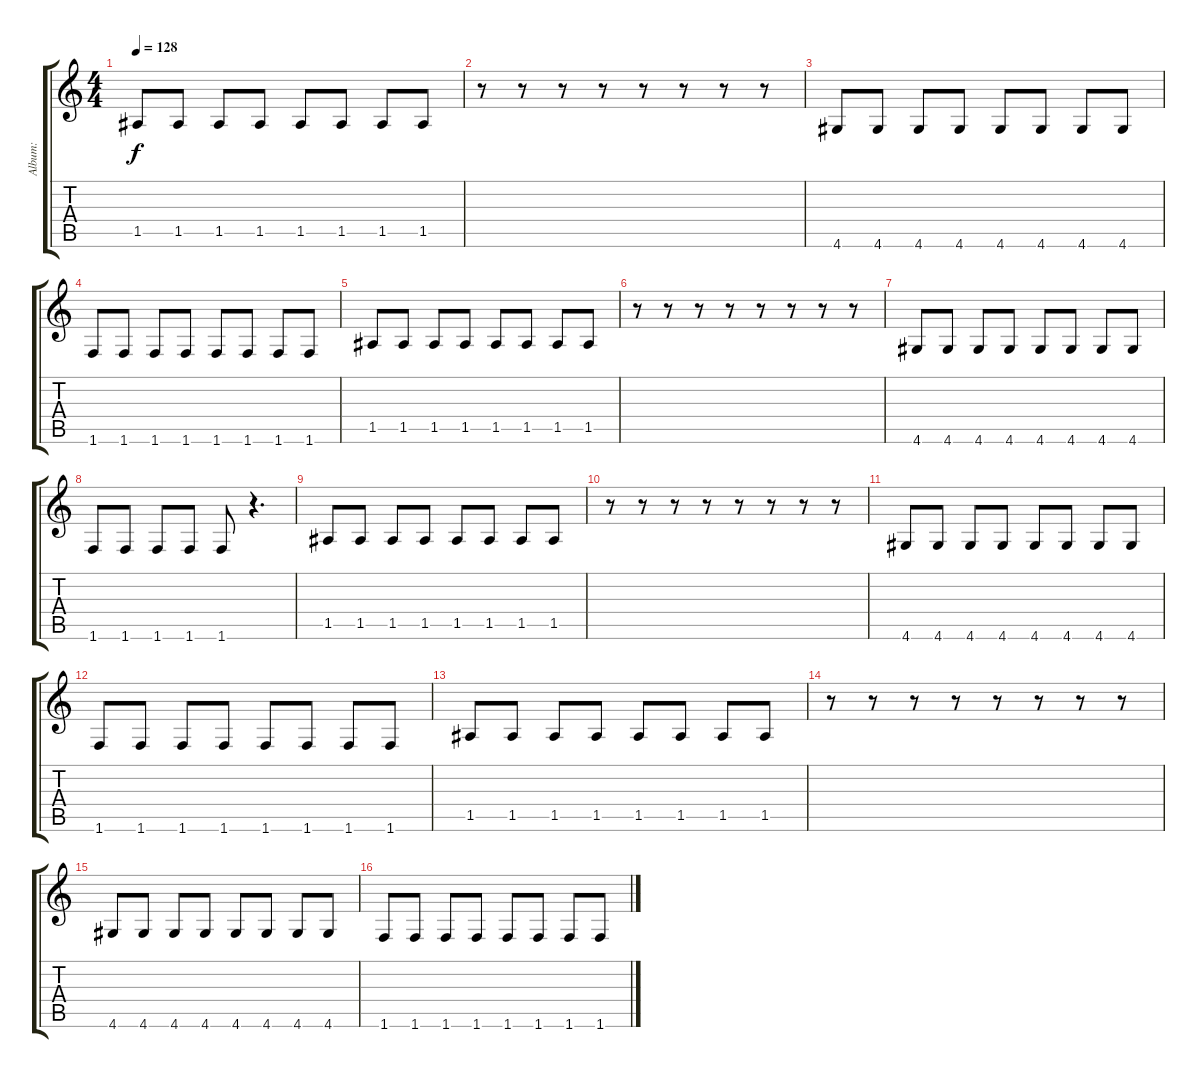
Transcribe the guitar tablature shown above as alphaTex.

\track ("Album:" "Album:") {instrument synthbass1}
\staff {score tabs}
\tuning (E4 B3 G3 D3 A2 E2) {hide}
\ts (4 4)
\tempo 128
\clef g2
\ks c
1.5.8{dy f} 1.5.8 1.5.8 1.5.8 1.5.8 1.5.8 1.5.8 1.5.8 |
r.8 r.8 r.8 r.8 r.8 r.8 r.8 r.8 |
4.6.8 4.6.8 4.6.8 4.6.8 4.6.8 4.6.8 4.6.8 4.6.8 |
1.6.8 1.6.8 1.6.8 1.6.8 1.6.8 1.6.8 1.6.8 1.6.8 |
1.5.8 1.5.8 1.5.8 1.5.8 1.5.8 1.5.8 1.5.8 1.5.8 |
r.8 r.8 r.8 r.8 r.8 r.8 r.8 r.8 |
4.6.8 4.6.8 4.6.8 4.6.8 4.6.8 4.6.8 4.6.8 4.6.8 |
1.6.8 1.6.8 1.6.8 1.6.8 1.6.8 r.4{d} |
1.5.8 1.5.8 1.5.8 1.5.8 1.5.8 1.5.8 1.5.8 1.5.8 |
r.8 r.8 r.8 r.8 r.8 r.8 r.8 r.8 |
4.6.8 4.6.8 4.6.8 4.6.8 4.6.8 4.6.8 4.6.8 4.6.8 |
1.6.8 1.6.8 1.6.8 1.6.8 1.6.8 1.6.8 1.6.8 1.6.8 |
1.5.8 1.5.8 1.5.8 1.5.8 1.5.8 1.5.8 1.5.8 1.5.8 |
r.8 r.8 r.8 r.8 r.8 r.8 r.8 r.8 |
4.6.8 4.6.8 4.6.8 4.6.8 4.6.8 4.6.8 4.6.8 4.6.8 |
1.6.8 1.6.8 1.6.8 1.6.8 1.6.8 1.6.8 1.6.8 1.6.8
